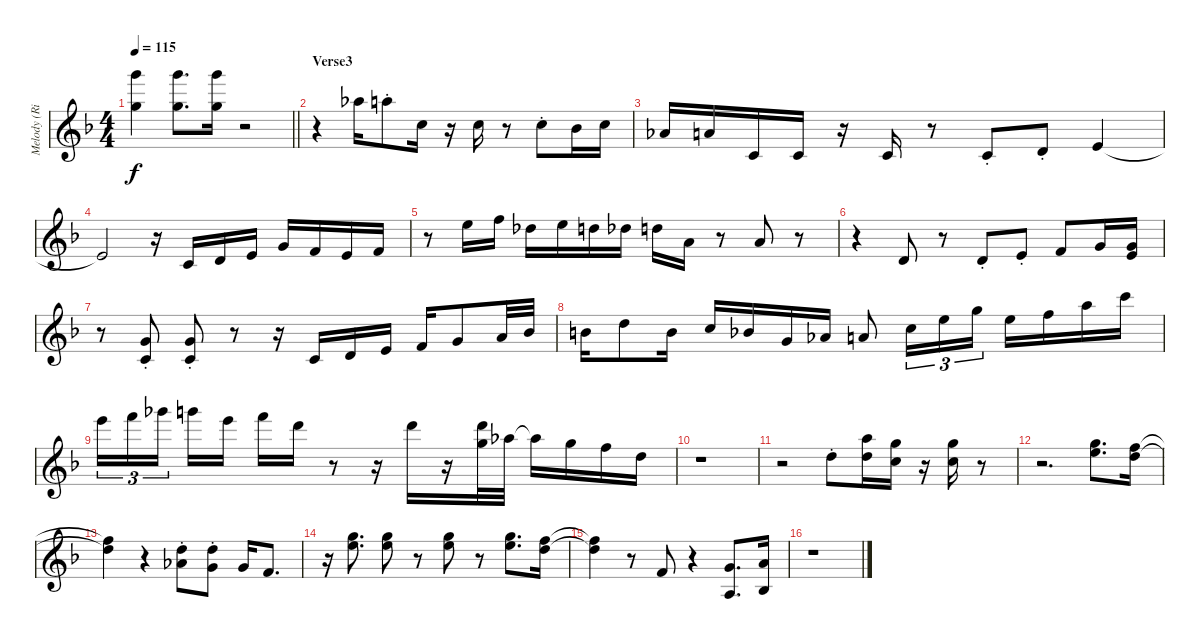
\track ("Melody (Right)" "Melody (Ri") {instrument electricpiano1}
\staff {score}
\tuning (E5 B4 G4 D4 A3 E3) {hide}
\ts (4 4)
\tempo 115
\clef g2
\barLineRight lightlight
\ks f
(15.1 8.2).4{dy f} (3.1 20.2).8{d} (3.1 20.2).16 r.2 |
\section ("" "Verse3")
r.4 4.1.16 5.1{st}.8 1.2.16 r.16 1.2.16 r.8 1.2{st}.8 3.3.16 1.2.16 |
1.3.16 2.3.16 3.5.16 3.5.16 r.16 3.5.16 r.8 3.5{st}.8 0.4{st}.8 2.4.4 |
2.4{t}.2 r.16 3.5.16 0.4.16 2.4.16 0.3.16 3.4.16 2.4.16 3.4.16 |
r.8 0.1.16 1.1.16 2.2.16 0.1.16 3.2.16 2.2.16 3.2.16 2.3.16 r.8 2.3.8 r.8 |
r.4 0.4.8 r.8 0.4{st}.8 2.4{st}.8 3.4.8 0.3.16 (0.3 2.4).16 |
r.8 (0.3 3.5{st}).8 (0.3 3.5{st}).8 r.8 r.16 3.5.16 0.4.16 2.4.16 3.4.16 0.3.8 2.3.32 3.3.32 |
0.2.16 3.2.8 0.2.16 1.2.16 3.3.16 0.3.16 1.3.16 2.3.8 1.2.16{tu (3 2)} 0.1.16{tu (3 2)} 3.1.16{tu (3 2)} 0.1.16 1.1.16 5.1.16 8.1.16 |
12.1.16{tu (3 2)} 13.1.16{tu (3 2)} 14.1.16{tu (3 2) beam splitsecondary} 15.1.16 12.1.16 13.1.16 10.1.16 r.8 r.16 10.1.16 r.16 (10.1 8.2).32 4.1.32 4.1{t}.16 3.1.16 1.1.16 3.2.16 |
r.1 |
r.2 3.2{st}.8 (5.1 3.2).16 (3.1 1.2).16 r.16 (3.1 1.2).16 r.8 |
r.2{d} (0.1 8.2).8{d} (1.1 3.2).16 |
(1.1{t} 3.2{t}).4 r.4 (3.2 1.3{st}).8 (3.2 0.3{st}).8 0.3.16 3.4.8{d} |
r.16 (0.1 8.2).8{d} (0.1 8.2).8 r.8 (0.1 8.2).8 r.8 (0.1 8.2).8{d} (1.1 3.2).16 |
(1.1{t} 3.2{t}).4 r.8 3.4.8 r.4 (0.3 0.5).8{d} (2.3 1.5).16 |
r.1
